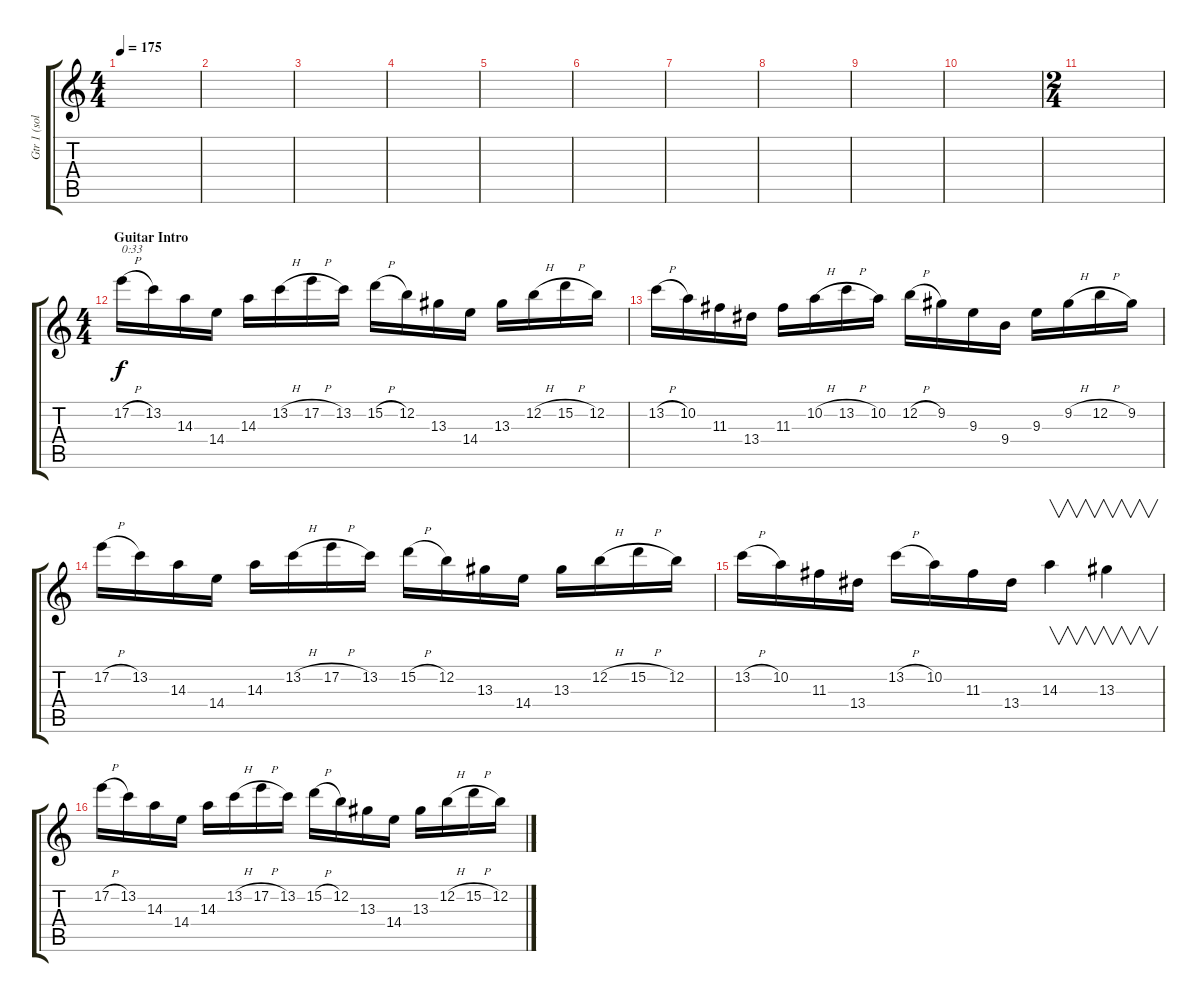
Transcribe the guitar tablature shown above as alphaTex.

\track ("Gtr 1 (solos)" "Gtr 1 (sol") {instrument overdrivenguitar}
\staff {score tabs}
\tuning (E4 B3 G3 D3 A2 E2) {hide}
\ts (4 4)
\tempo 175
\clef g2
\ks c
|
|
|
|
|
|
|
|
|
|
\ts (2 4)
|
\ts (4 4)
\section ("" "Guitar Intro")
17.2{h}.16{txt "0:33"} 13.2.16 14.3.16 14.4.16 14.3.16 13.2{h}.16 17.2{h}.16 13.2.16 15.2{h}.16 12.2.16 13.3.16 14.4.16 13.3.16 12.2{h}.16 15.2{h}.16 12.2.16 |
13.2{h}.16 10.2.16 11.3.16 13.4.16 11.3.16 10.2{h}.16 13.2{h}.16 10.2.16 12.2{h}.16 9.2.16 9.3.16 9.4.16 9.3.16 9.2{h}.16 12.2{h}.16 9.2.16 |
17.2{h}.16 13.2.16 14.3.16 14.4.16 14.3.16 13.2{h}.16 17.2{h}.16 13.2.16 15.2{h}.16 12.2.16 13.3.16 14.4.16 13.3.16 12.2{h}.16 15.2{h}.16 12.2.16 |
13.2{h}.16 10.2.16 11.3.16 13.4.16 13.2{h}.16 10.2.16 11.3.16 13.4.16 14.3.4{v} 13.3.4{v} |
17.2{h}.16 13.2.16 14.3.16 14.4.16 14.3.16 13.2{h}.16 17.2{h}.16 13.2.16 15.2{h}.16 12.2.16 13.3.16 14.4.16 13.3.16 12.2{h}.16 15.2{h}.16 12.2.16
